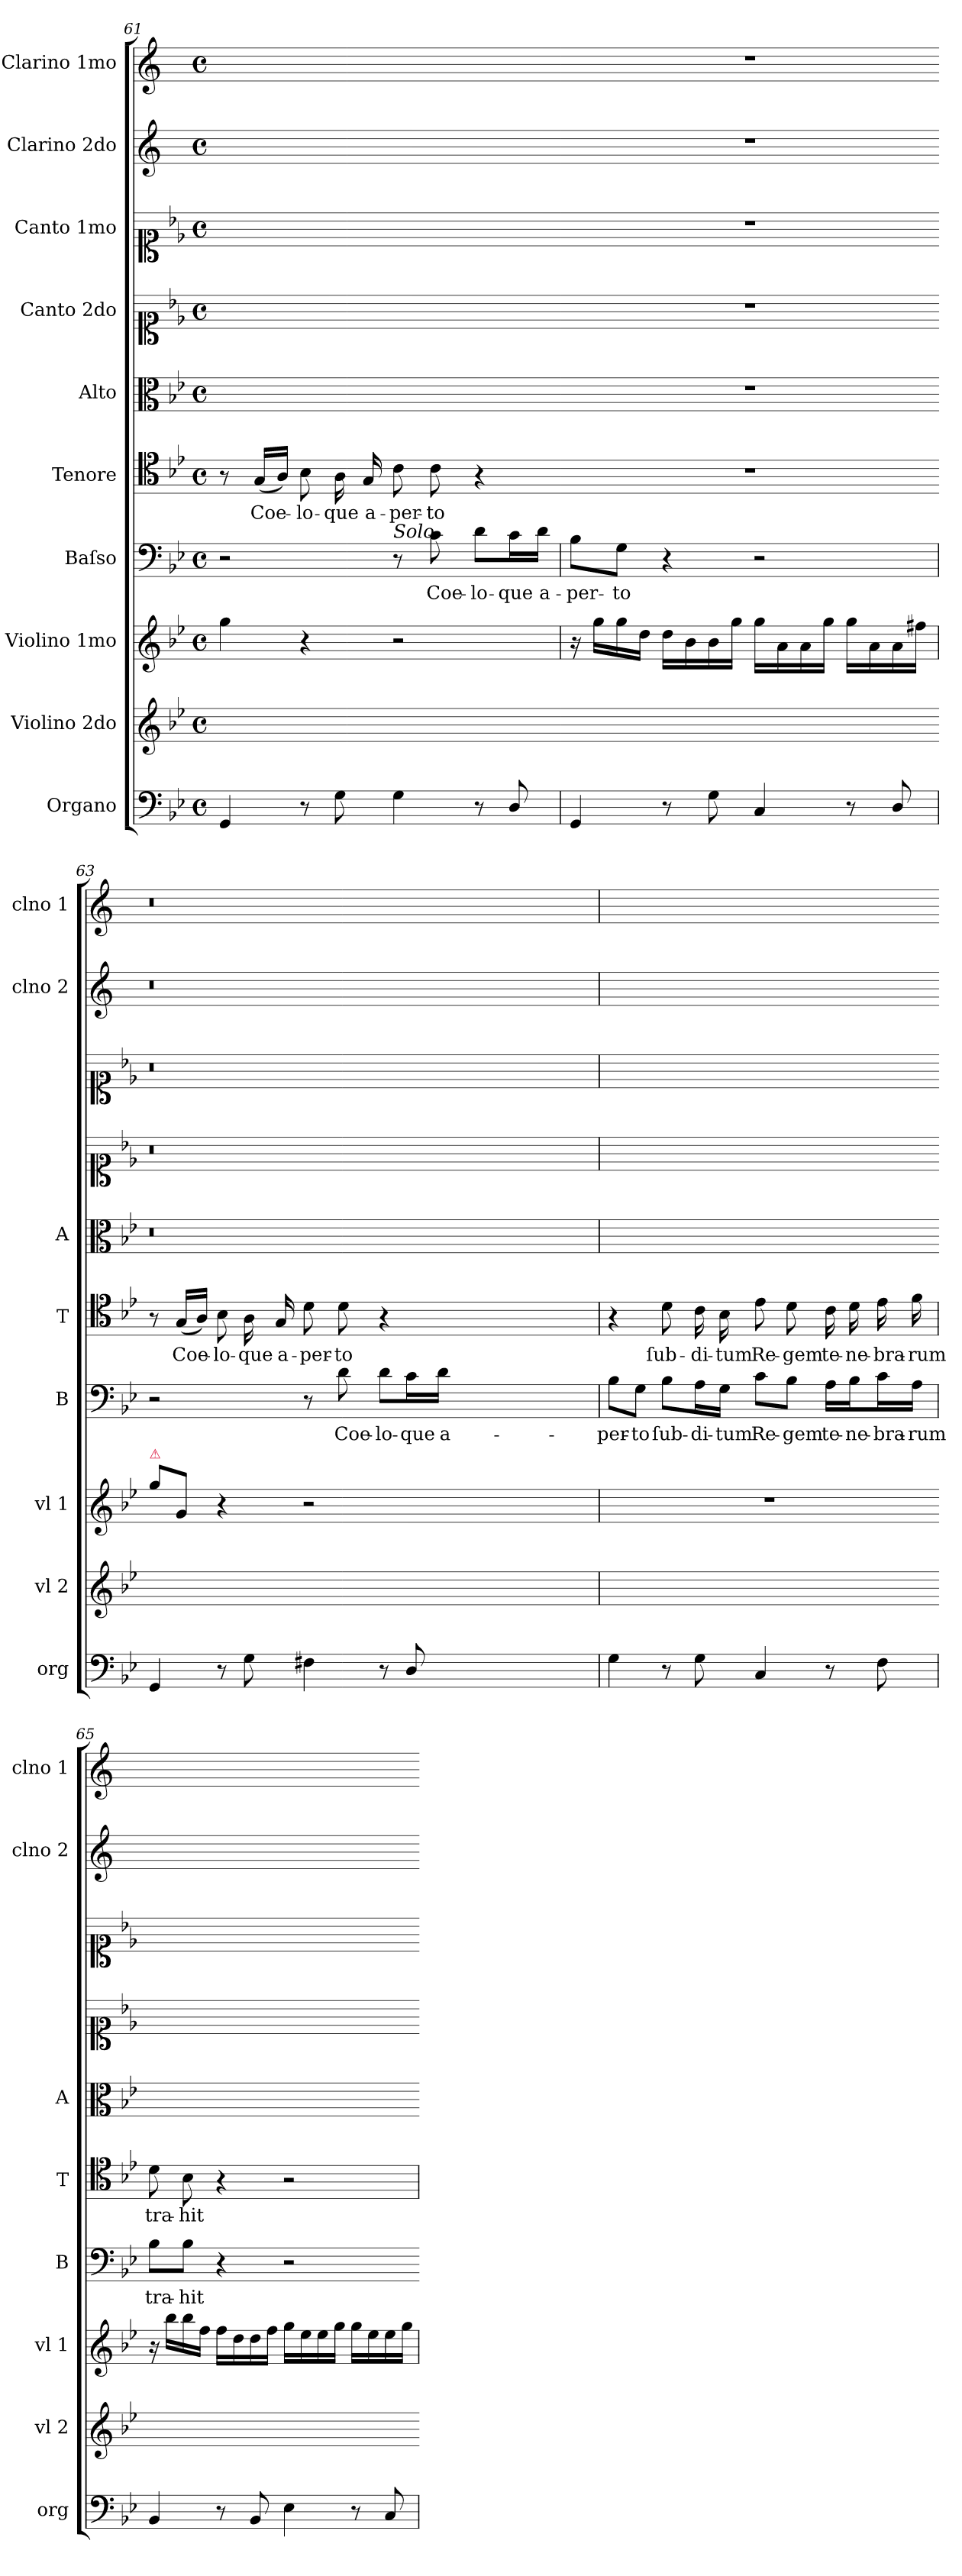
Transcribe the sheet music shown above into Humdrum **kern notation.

**kern	**kern	**kern	**kern	**text	**kern	**text	**kern	**kern	**kern	**kern	**kern
*part10	*part9	*part8	*part7	*part7	*part6	*part6	*part5	*part4	*part3	*part2	*part1
*staff10	*staff9	*staff8	*staff7	*staff7	*staff6	*staff6	*staff5	*staff4	*staff3	*staff2	*staff1
*I"Organo	*I"Violino 2do	*I"Violino 1mo	*I"Baſso	*	*I"Tenore	*	*I"Alto	*I"Canto 2do	*I"Canto 1mo	*I"Clarino 2do	*I"Clarino 1mo
*I'org	*I'vl 2	*I'vl 1	*I'B	*	*I'T	*	*I'A	*	*	*I'clno 2	*I'clno 1
*clefF4	*clefG2	*clefG2	*clefF4	*	*clefC4	*	*clefC3	*clefC1	*clefC1	*clefG2	*clefG2
*	*	*	*	*	*	*	*	*	*	*ITrd1c2	*ITrd1c2
*k[b-e-]	*k[b-e-]	*k[b-e-]	*k[b-e-]	*	*k[b-e-]	*	*k[b-e-]	*k[b-e-]	*k[b-e-]	*k[b-e-]	*k[b-e-]
*M4/4	*M4/4	*M4/4	*M4/4	*	*M4/4	*	*M4/4	*M4/4	*M4/4	*M4/4	*M4/4
*met(c)	*met(c)	*met(c)	*met(c)	*	*met(c)	*	*met(c)	*met(c)	*met(c)	*met(c)	*met(c)
=61	=61	=61	=61	=61	=61	=61	=61	=61	=61	=61	=61
4GG/	1ryy	4gg\	2r	.	8r	.	1ryy	1ryy	1ryy	1ryy	1ryy
.	.	.	.	.	(<16G/LL	Coe-	.	.	.	.	.
.	.	.	.	.	16A/JJ)	.	.	.	.	.	.
8r	.	4r	.	.	8B-\	-lo-	.	.	.	.	.
8G\	.	.	.	.	16A\	-que	.	.	.	.	.
.	.	.	.	.	16G/	a-	.	.	.	.	.
!	!	!	!LO:TX:a:i:t=Solo	!	!	!	!	!	!	!	!
4G\	.	2r	8r	.	8c\	-per-	.	.	.	.	.
.	.	.	8c\	Coe-	8c\	-to	.	.	.	.	.
8r	.	.	8d\L	-lo-	4r	.	.	.	.	.	.
8D/	.	.	16c\L	-que	.	.	.	.	.	.	.
.	.	.	16d\JJ	a-	.	.	.	.	.	.	.
=62	=62	=62	=62	=62	=62-	=62	=62	=62	=62	=62	=62
4GG/	1ryy	16r	8B-\L	-per-	1r	.	1r	1r	1r	1r	1r
.	.	16gg\LL	.	.	.	.	.	.	.	.	.
.	.	16gg\	8G\J	-to	.	.	.	.	.	.	.
.	.	16dd\JJ	.	.	.	.	.	.	.	.	.
8r	.	16dd\LL	4r	.	.	.	.	.	.	.	.
.	.	16b-\	.	.	.	.	.	.	.	.	.
8G\	.	16b-\	.	.	.	.	.	.	.	.	.
.	.	16gg\JJ	.	.	.	.	.	.	.	.	.
4C/	.	16gg\LL	2r	.	.	.	.	.	.	.	.
.	.	16a\	.	.	.	.	.	.	.	.	.
.	.	16a\	.	.	.	.	.	.	.	.	.
.	.	16gg\JJ	.	.	.	.	.	.	.	.	.
8r	.	16gg\LL	.	.	.	.	.	.	.	.	.
.	.	16a\	.	.	.	.	.	.	.	.	.
8D/	.	16a\	.	.	.	.	.	.	.	.	.
.	.	16ff#X\JJ	.	.	.	.	.	.	.	.	.
=63	=63	=63	=63	=63	=63-	=63	=63	=63	=63	=63	=63
!	!	!LO:TX:a:color=crimson:t=⚠	!	!	!	!	!	!	!	!	!
4GG/	1ryy	8gg\L	2r	.	8r	.	0.r	0.r	0.r	0.r	0.r
.	.	8g/J	.	.	(<16G/LL	Coe-	.	.	.	.	.
.	.	.	.	.	16A/JJ)	.	.	.	.	.	.
8r	.	4r	.	.	8B-\	-lo-	.	.	.	.	.
8G\	.	.	.	.	16A\	-que	.	.	.	.	.
.	.	.	.	.	16G/	a-	.	.	.	.	.
4F#X\	.	2r	8r	.	8d\	-per-	.	.	.	.	.
.	.	.	8d\	Coe-	8d\	-to	.	.	.	.	.
8r	.	.	8d\L	-lo-	4r	.	.	.	.	.	.
8D/	.	.	16c\L	-que	.	.	.	.	.	.	.
.	.	.	16d\JJ	a-	.	.	.	.	.	.	.
0ryy	0ryy	0ryy	0ryy	.	0ryy	.	.	.	.	.	.
=64	=64	=64	=64	=64	=64	=64	=64	=64	=64	=64	=64
4G\	1ryy	1r	8B-\L	-per-	4r	.	1ryy	1ryy	1ryy	1ryy	1ryy
.	.	.	8G\J	-to	.	.	.	.	.	.	.
8r	.	.	8B-\L	ſub-	8d\	ſub-	.	.	.	.	.
8G\	.	.	16A\L	-di-	16c\	-di-	.	.	.	.	.
.	.	.	16G\JJ	-tum	16B-\	-tum	.	.	.	.	.
4C/	.	.	8c\L	Re-	8e-\	Re-	.	.	.	.	.
.	.	.	8B-\J	-gem	8d\	-gem	.	.	.	.	.
8r	.	.	16A\LL	te-	16c\	te-	.	.	.	.	.
.	.	.	16B-\J	-ne-	16d\	-ne-	.	.	.	.	.
8F\	.	.	16c\L	-bra-	16e-\	-bra-	.	.	.	.	.
.	.	.	16A\JJ	-rum	16f\	-rum	.	.	.	.	.
=65	=65	=65-	=65	=65	=65	=65	=65	=65	=65	=65	=65
4BB-/	1ryy	16r	8B-\L	tra-	8d\	tra-	1ryy	1ryy	1ryy	1ryy	1ryy
.	.	16bb-\LL	.	.	.	.	.	.	.	.	.
.	.	16bb-\	8B-\J	-hit	8B-\	-hit	.	.	.	.	.
.	.	16ff\JJ	.	.	.	.	.	.	.	.	.
8r	.	16ff\LL	4r	.	4r	.	.	.	.	.	.
.	.	16dd\	.	.	.	.	.	.	.	.	.
8BB-/	.	16dd\	.	.	.	.	.	.	.	.	.
.	.	16ff\JJ	.	.	.	.	.	.	.	.	.
4E-\	.	16gg\LL	2r	.	2r	.	.	.	.	.	.
.	.	16ee-\	.	.	.	.	.	.	.	.	.
.	.	16ee-\	.	.	.	.	.	.	.	.	.
.	.	16gg\JJ	.	.	.	.	.	.	.	.	.
8r	.	16gg\LL	.	.	.	.	.	.	.	.	.
.	.	16ee-\	.	.	.	.	.	.	.	.	.
8C/	.	16ee-\	.	.	.	.	.	.	.	.	.
.	.	16gg\JJ	.	.	.	.	.	.	.	.	.
=	=	=	=-	=	=	=	=	=	=	=	=
*-	*-	*-	*-	*-	*-	*-	*-	*-	*-	*-	*-
